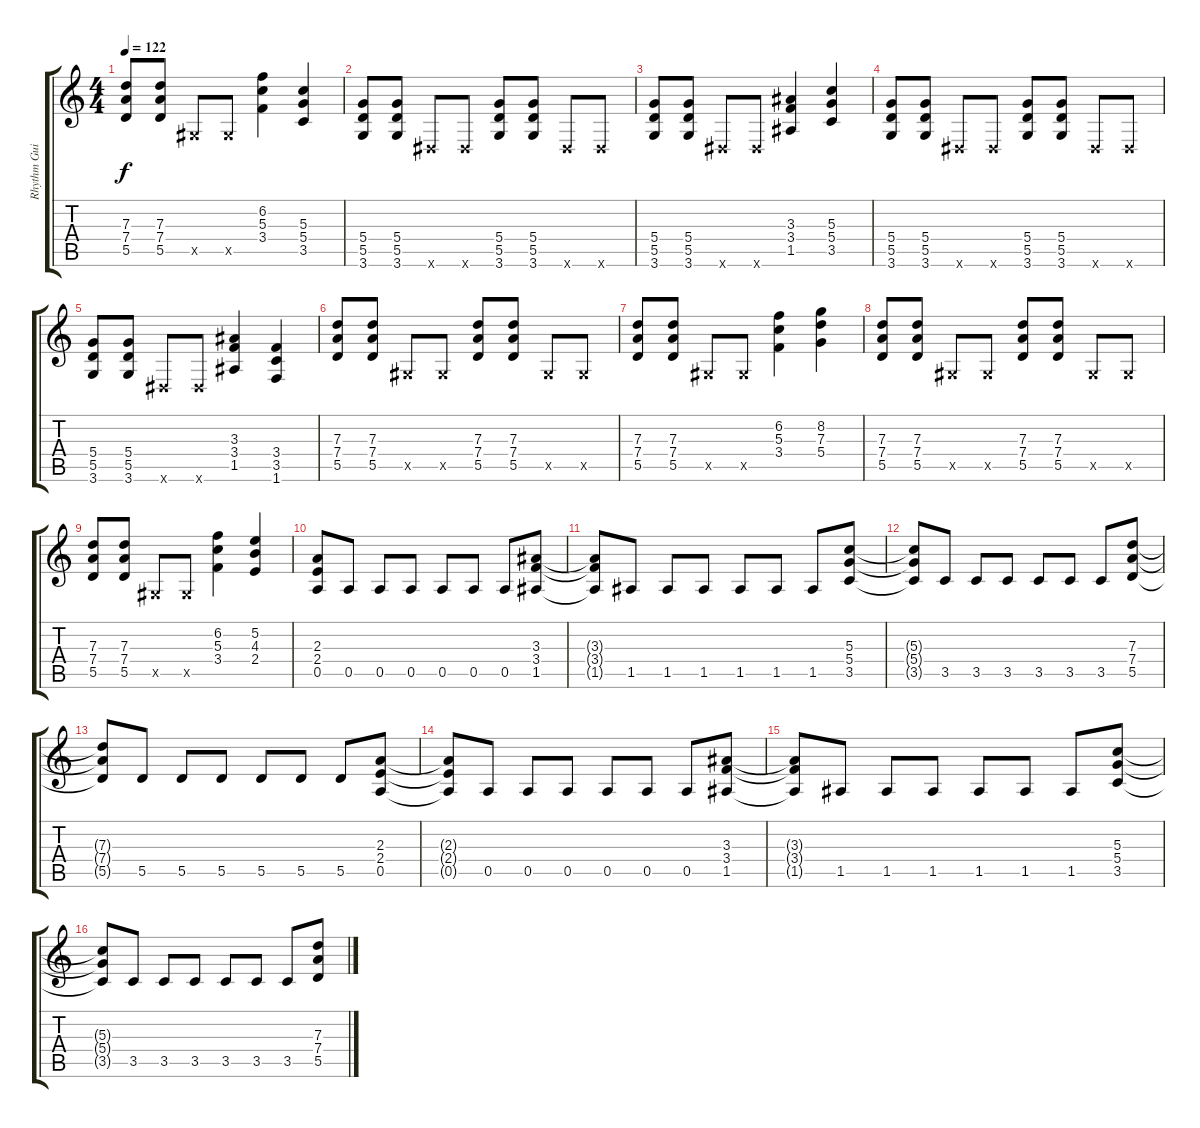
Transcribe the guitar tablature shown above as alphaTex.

\track ("Rhythm Guitar" "Rhythm Gui") {instrument distortionguitar}
\staff {score tabs}
\tuning (E4 B3 G3 D3 A2 E2) {hide}
\ts (4 4)
\tempo 122
\clef g2
\ks c
(7.3 7.4 5.5).8{dy f} (7.3 7.4 5.5).8 -1.5{x}.8 -1.5{x}.8 (6.2 5.3 3.4).4 (5.3 5.4 3.5).4 |
(5.4 5.5 3.6).8 (5.4 5.5 3.6).8 -1.6{x}.8 -1.6{x}.8 (5.4 5.5 3.6).8 (5.4 5.5 3.6).8 -1.6{x}.8 -1.6{x}.8 |
(5.4 5.5 3.6).8 (5.4 5.5 3.6).8 -1.6{x}.8 -1.6{x}.8 (3.3 3.4 1.5).4 (5.3 5.4 3.5).4 |
(5.4 5.5 3.6).8 (5.4 5.5 3.6).8 -1.6{x}.8 -1.6{x}.8 (5.4 5.5 3.6).8 (5.4 5.5 3.6).8 -1.6{x}.8 -1.6{x}.8 |
(5.4 5.5 3.6).8 (5.4 5.5 3.6).8 -1.6{x}.8 -1.6{x}.8 (3.3 3.4 1.5).4 (3.4 3.5 1.6).4 |
(7.3 7.4 5.5).8 (7.3 7.4 5.5).8 -1.5{x}.8 -1.5{x}.8 (7.3 7.4 5.5).8 (7.3 7.4 5.5).8 -1.5{x}.8 -1.5{x}.8 |
(7.3 7.4 5.5).8 (7.3 7.4 5.5).8 -1.5{x}.8 -1.5{x}.8 (6.2 5.3 3.4).4 (8.2 7.3 5.4).4 |
(7.3 7.4 5.5).8 (7.3 7.4 5.5).8 -1.5{x}.8 -1.5{x}.8 (7.3 7.4 5.5).8 (7.3 7.4 5.5).8 -1.5{x}.8 -1.5{x}.8 |
(7.3 7.4 5.5).8 (7.3 7.4 5.5).8 -1.5{x}.8 -1.5{x}.8 (6.2 5.3 3.4).4 (5.2 4.3 2.4).4 |
(2.3 2.4 0.5).8 0.5.8 0.5.8 0.5.8 0.5.8 0.5.8 0.5.8 (3.3 3.4 1.5).8 |
(3.3{t} 3.4{t} 1.5{t}).8 1.5.8 1.5.8 1.5.8 1.5.8 1.5.8 1.5.8 (5.3 5.4 3.5).8 |
(5.3{t} 5.4{t} 3.5{t}).8 3.5.8 3.5.8 3.5.8 3.5.8 3.5.8 3.5.8 (7.3 7.4 5.5).8 |
(7.3{t} 7.4{t} 5.5{t}).8 5.5.8 5.5.8 5.5.8 5.5.8 5.5.8 5.5.8 (2.3 2.4 0.5).8 |
(2.3{t} 2.4{t} 0.5{t}).8 0.5.8 0.5.8 0.5.8 0.5.8 0.5.8 0.5.8 (3.3 3.4 1.5).8 |
(3.3{t} 3.4{t} 1.5{t}).8 1.5.8 1.5.8 1.5.8 1.5.8 1.5.8 1.5.8 (5.3 5.4 3.5).8 |
(5.3{t} 5.4{t} 3.5{t}).8 3.5.8 3.5.8 3.5.8 3.5.8 3.5.8 3.5.8 (7.3 7.4 5.5).8
